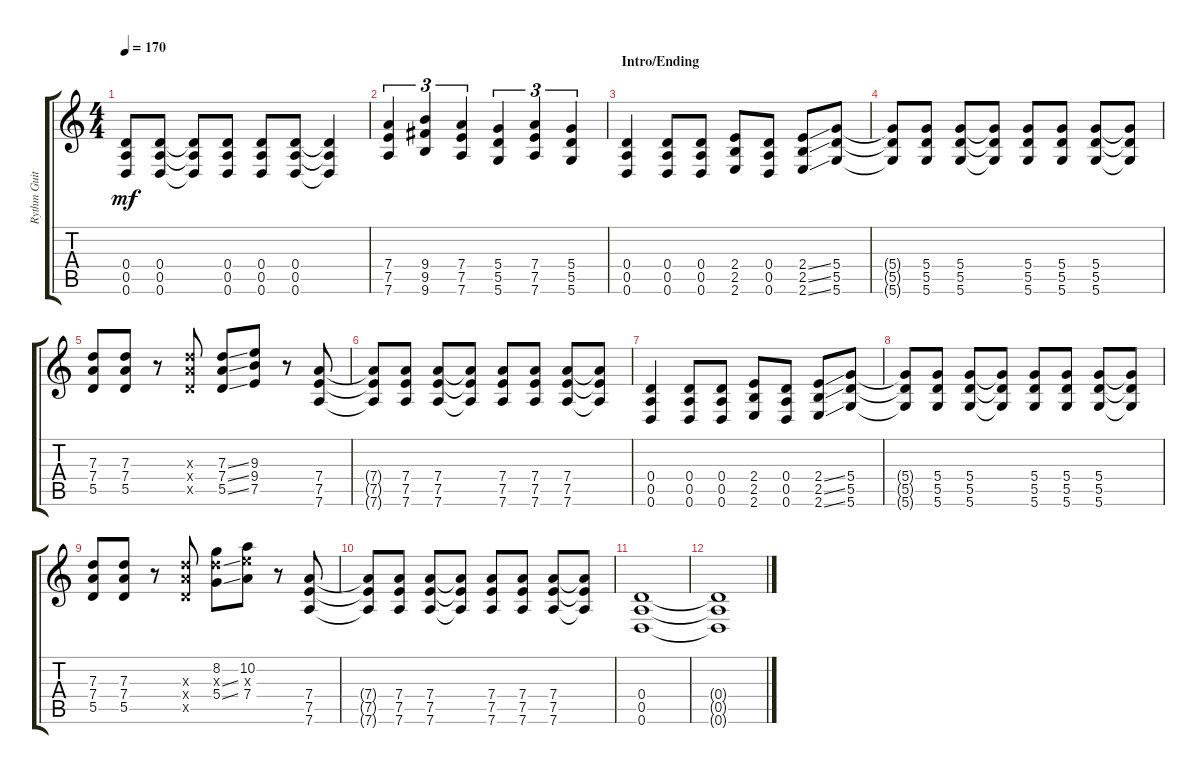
\track ("Rythm Guitar" "Rythm Guit") {instrument distortionguitar}
\staff {score tabs}
\tuning (E4 B3 G3 D3 A2 D2) {hide}
\ts (4 4)
\tempo 170
\clef g2
\ks c
(0.4{t} 0.5{t} 0.6{t}).8{dy mf} (0.4 0.5 0.6).8 (0.4{t} 0.5{t} 0.6{t}).8 (0.4 0.5 0.6).8 (0.4 0.5 0.6).8 (0.4 0.5 0.6).8 (0.4{t} 0.5{t} 0.6{t}).4 |
(7.4 7.5 7.6).4{tu (3 2)} (9.4 9.5 9.6).4{tu (3 2)} (7.4 7.5 7.6).4{tu (3 2)} (5.4 5.5 5.6).4{tu (3 2)} (7.4 7.5 7.6).4{tu (3 2)} (5.4 5.5 5.6).4{tu (3 2)} |
\section ("" "Intro/Ending")
(0.4 0.5 0.6).4 (0.4 0.5 0.6).8 (0.4 0.5 0.6).8 (2.4 2.5 2.6).8 (0.4 0.5 0.6).8 (2.4{ss} 2.5{ss} 2.6{ss}).8 (5.4 5.5 5.6).8 |
(5.4{t} 5.5{t} 5.6{t}).8 (5.4 5.5 5.6).8 (5.4 5.5 5.6).8 (5.4{t} 5.5{t} 5.6{t}).8 (5.4 5.5 5.6).8 (5.4 5.5 5.6).8 (5.4 5.5 5.6).8 (5.4{t} 5.5{t} 5.6{t}).8 |
(7.3 7.4 5.5).8 (7.3 7.4 5.5).8 r.8 (7.3{x} 7.4{x} 5.5{x}).8 (7.3{ss} 7.4{ss} 5.5{ss}).8 (9.3 9.4 7.5).8 r.8 (7.4 7.5 7.6).8 |
(7.4{t} 7.5{t} 7.6{t}).8 (7.4 7.5 7.6).8 (7.4 7.5 7.6).8 (7.4{t} 7.5{t} 7.6{t}).8 (7.4 7.5 7.6).8 (7.4 7.5 7.6).8 (7.4 7.5 7.6).8 (7.4{t} 7.5{t} 7.6{t}).8 |
(0.4 0.5 0.6).4 (0.4 0.5 0.6).8 (0.4 0.5 0.6).8 (2.4 2.5 2.6).8 (0.4 0.5 0.6).8 (2.4{ss} 2.5{ss} 2.6{ss}).8 (5.4 5.5 5.6).8 |
(5.4{t} 5.5{t} 5.6{t}).8 (5.4 5.5 5.6).8 (5.4 5.5 5.6).8 (5.4{t} 5.5{t} 5.6{t}).8 (5.4 5.5 5.6).8 (5.4 5.5 5.6).8 (5.4 5.5 5.6).8 (5.4{t} 5.5{t} 5.6{t}).8 |
(7.3 7.4 5.5).8 (7.3 7.4 5.5).8 r.8 (7.3{x} 7.4{x} 5.5{x}).8 (8.2 7.3{ss x} 5.4{ss}).8 (10.2 9.3{x} 7.4).8 r.8 (7.4 7.5 7.6).8 |
(7.4{t} 7.5{t} 7.6{t}).8 (7.4 7.5 7.6).8 (7.4 7.5 7.6).8 (7.4{t} 7.5{t} 7.6{t}).8 (7.4 7.5 7.6).8 (7.4 7.5 7.6).8 (7.4 7.5 7.6).8 (7.4{t} 7.5{t} 7.6{t}).8 |
(0.4 0.5 0.6).1 |
(0.4{t} 0.5{t} 0.6{t}).1
